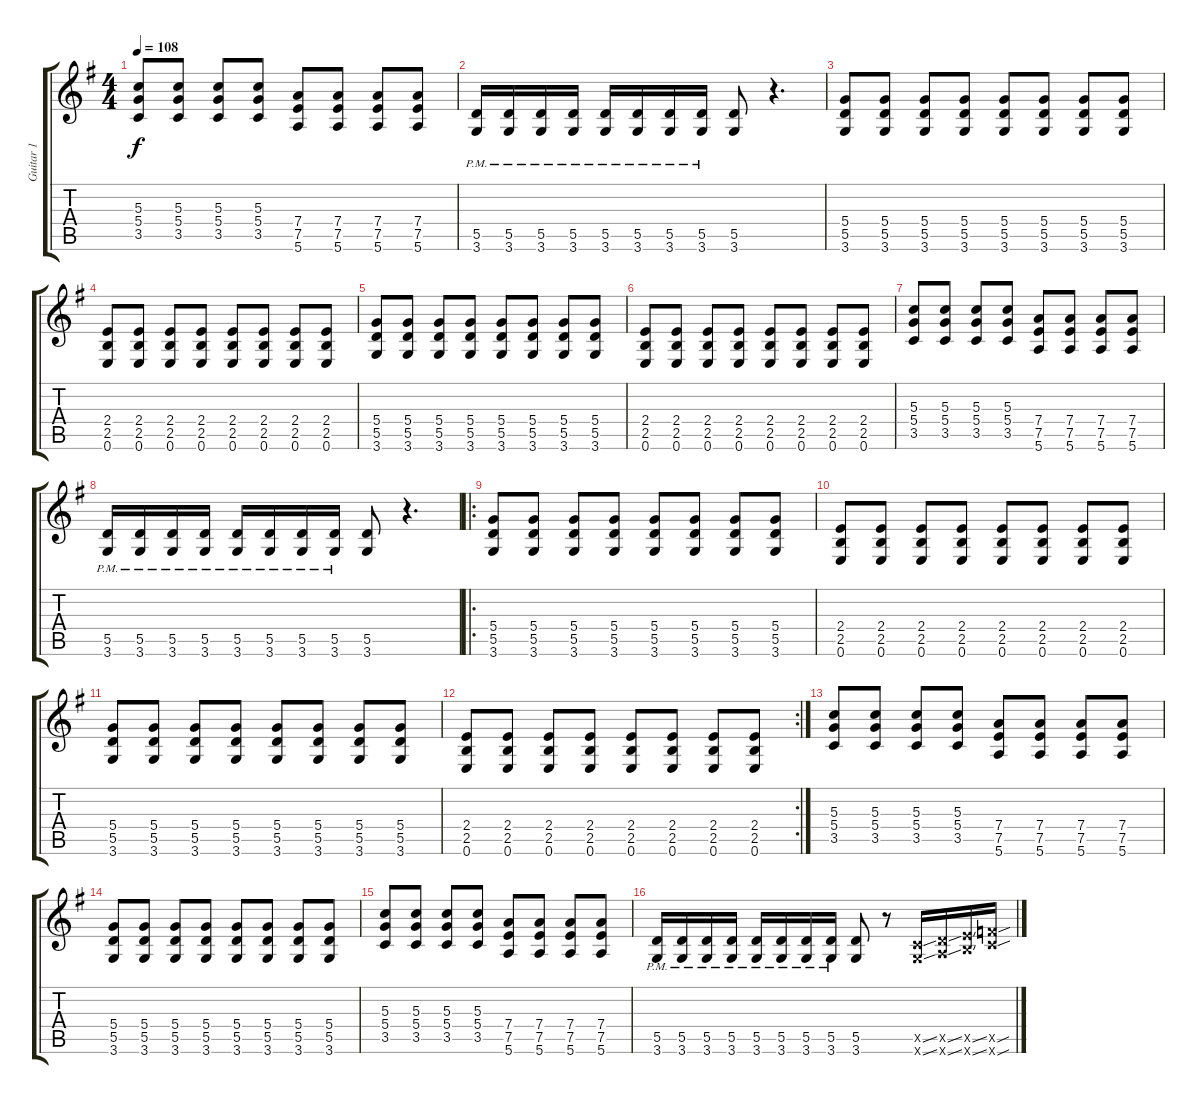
\track ("Guitar 1" "Guitar 1") {instrument distortionguitar}
\staff {score tabs}
\tuning (E4 B3 G3 D3 A2 E2) {hide}
\ts (4 4)
\tempo 108
\clef g2
\ks g
(5.3 5.4 3.5).8{dy f instrument distortionguitar} (5.3 5.4 3.5).8 (5.3 5.4 3.5).8 (5.3 5.4 3.5).8 (7.4 7.5 5.6).8 (7.4 7.5 5.6).8 (7.4 7.5 5.6).8 (7.4 7.5 5.6).8 |
(5.5{pm} 3.6{pm}).16 (5.5{pm} 3.6{pm}).16 (5.5{pm} 3.6{pm}).16 (5.5{pm} 3.6{pm}).16 (5.5{pm} 3.6{pm}).16 (5.5{pm} 3.6{pm}).16 (5.5{pm} 3.6{pm}).16 (5.5{pm} 3.6{pm}).16 (5.5 3.6).8 r.4{d} |
(5.4 5.5 3.6).8 (5.4 5.5 3.6).8 (5.4 5.5 3.6).8 (5.4 5.5 3.6).8 (5.4 5.5 3.6).8 (5.4 5.5 3.6).8 (5.4 5.5 3.6).8 (5.4 5.5 3.6).8 |
(2.4 2.5 0.6).8 (2.4 2.5 0.6).8 (2.4 2.5 0.6).8 (2.4 2.5 0.6).8 (2.4 2.5 0.6).8 (2.4 2.5 0.6).8 (2.4 2.5 0.6).8 (2.4 2.5 0.6).8 |
(5.4 5.5 3.6).8 (5.4 5.5 3.6).8 (5.4 5.5 3.6).8 (5.4 5.5 3.6).8 (5.4 5.5 3.6).8 (5.4 5.5 3.6).8 (5.4 5.5 3.6).8 (5.4 5.5 3.6).8 |
(2.4 2.5 0.6).8 (2.4 2.5 0.6).8 (2.4 2.5 0.6).8 (2.4 2.5 0.6).8 (2.4 2.5 0.6).8 (2.4 2.5 0.6).8 (2.4 2.5 0.6).8 (2.4 2.5 0.6).8 |
(5.3 5.4 3.5).8 (5.3 5.4 3.5).8 (5.3 5.4 3.5).8 (5.3 5.4 3.5).8 (7.4 7.5 5.6).8 (7.4 7.5 5.6).8 (7.4 7.5 5.6).8 (7.4 7.5 5.6).8 |
(5.5{pm} 3.6{pm}).16 (5.5{pm} 3.6{pm}).16 (5.5{pm} 3.6{pm}).16 (5.5{pm} 3.6{pm}).16 (5.5{pm} 3.6{pm}).16 (5.5{pm} 3.6{pm}).16 (5.5{pm} 3.6{pm}).16 (5.5{pm} 3.6{pm}).16 (5.5 3.6).8 r.4{d} |
\ro
(5.4 5.5 3.6).8 (5.4 5.5 3.6).8 (5.4 5.5 3.6).8 (5.4 5.5 3.6).8 (5.4 5.5 3.6).8 (5.4 5.5 3.6).8 (5.4 5.5 3.6).8 (5.4 5.5 3.6).8 |
(2.4 2.5 0.6).8 (2.4 2.5 0.6).8 (2.4 2.5 0.6).8 (2.4 2.5 0.6).8 (2.4 2.5 0.6).8 (2.4 2.5 0.6).8 (2.4 2.5 0.6).8 (2.4 2.5 0.6).8 |
(5.4 5.5 3.6).8 (5.4 5.5 3.6).8 (5.4 5.5 3.6).8 (5.4 5.5 3.6).8 (5.4 5.5 3.6).8 (5.4 5.5 3.6).8 (5.4 5.5 3.6).8 (5.4 5.5 3.6).8 |
\rc 2
(2.4 2.5 0.6).8 (2.4 2.5 0.6).8 (2.4 2.5 0.6).8 (2.4 2.5 0.6).8 (2.4 2.5 0.6).8 (2.4 2.5 0.6).8 (2.4 2.5 0.6).8 (2.4 2.5 0.6).8 |
(5.3 5.4 3.5).8 (5.3 5.4 3.5).8 (5.3 5.4 3.5).8 (5.3 5.4 3.5).8 (7.4 7.5 5.6).8 (7.4 7.5 5.6).8 (7.4 7.5 5.6).8 (7.4 7.5 5.6).8 |
(5.4 5.5 3.6).8 (5.4 5.5 3.6).8 (5.4 5.5 3.6).8 (5.4 5.5 3.6).8 (5.4 5.5 3.6).8 (5.4 5.5 3.6).8 (5.4 5.5 3.6).8 (5.4 5.5 3.6).8 |
(5.3 5.4 3.5).8 (5.3 5.4 3.5).8 (5.3 5.4 3.5).8 (5.3 5.4 3.5).8 (7.4 7.5 5.6).8 (7.4 7.5 5.6).8 (7.4 7.5 5.6).8 (7.4 7.5 5.6).8 |
(5.5{pm} 3.6{pm}).16 (5.5{pm} 3.6{pm}).16 (5.5{pm} 3.6{pm}).16 (5.5{pm} 3.6{pm}).16 (5.5{pm} 3.6{pm}).16 (5.5{pm} 3.6{pm}).16 (5.5{pm} 3.6{pm}).16 (5.5{pm} 3.6{pm}).16 (5.5 3.6).8 r.8 (3.5{ss x} 3.6{ss x}).16 (5.5{ss x} 5.6{ss x}).16 (7.5{ss x} 7.6{ss x}).16 (8.5{sou x} 8.6{sou x}).16
